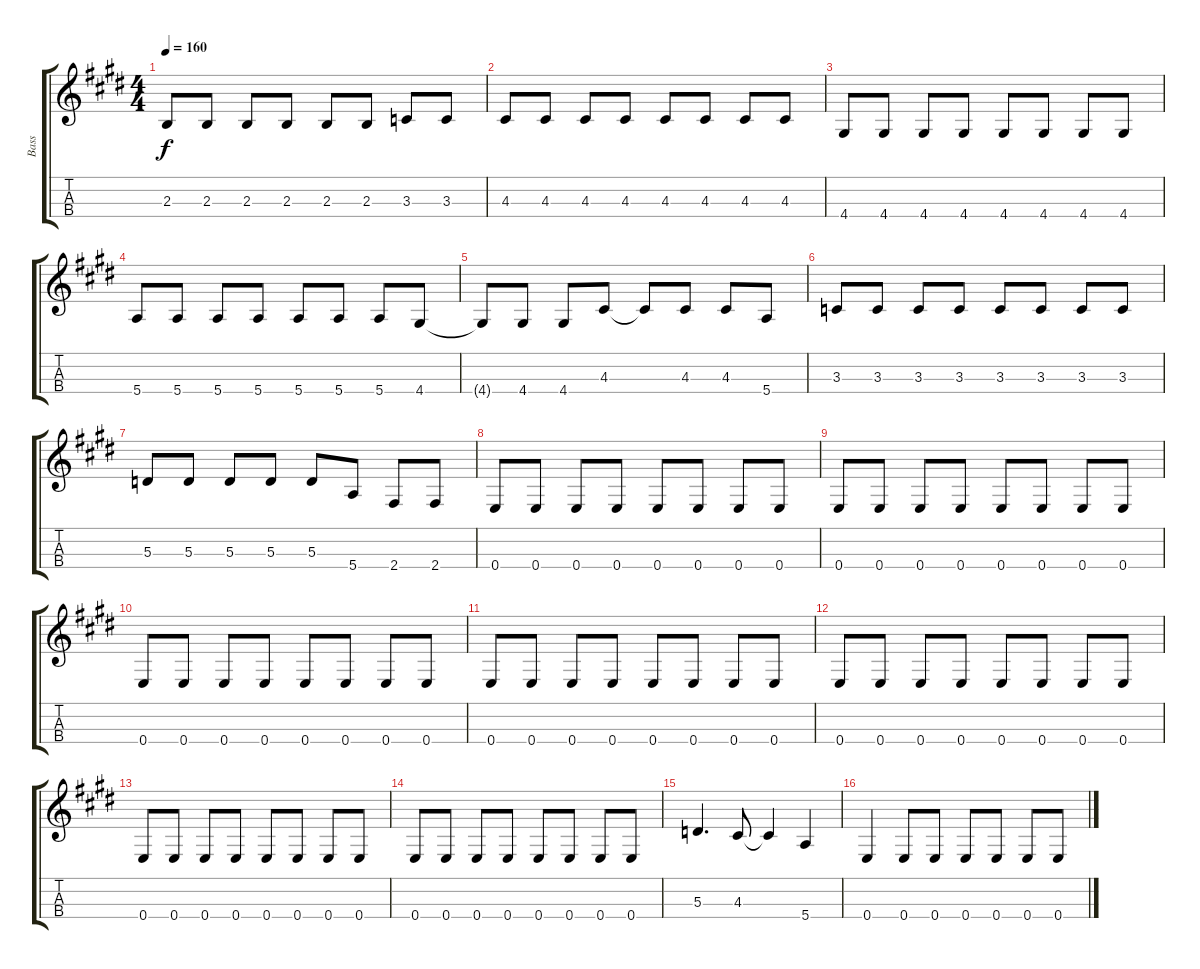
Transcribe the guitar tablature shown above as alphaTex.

\track ("Bass" "Bass") {instrument synthbass2}
\staff {score tabs}
\tuning (G3 D3 A2 E2) {hide}
\ts (4 4)
\tempo 160
\clef g2
\ks e
2.3.8{dy f} 2.3.8 2.3.8 2.3.8 2.3.8 2.3.8 3.3.8 3.3.8 |
4.3.8 4.3.8 4.3.8 4.3.8 4.3.8 4.3.8 4.3.8 4.3.8 |
4.4.8 4.4.8 4.4.8 4.4.8 4.4.8 4.4.8 4.4.8 4.4.8 |
5.4.8 5.4.8 5.4.8 5.4.8 5.4.8 5.4.8 5.4.8 4.4.8 |
4.4{t}.8 4.4.8 4.4.8 4.3.8 4.3{t}.8 4.3.8 4.3.8 5.4.8 |
3.3.8 3.3.8 3.3.8 3.3.8 3.3.8 3.3.8 3.3.8 3.3.8 |
5.3.8 5.3.8 5.3.8 5.3.8 5.3.8 5.4.8 2.4.8 2.4.8 |
0.4.8 0.4.8 0.4.8 0.4.8 0.4.8 0.4.8 0.4.8 0.4.8 |
0.4.8 0.4.8 0.4.8 0.4.8 0.4.8 0.4.8 0.4.8 0.4.8 |
0.4.8 0.4.8 0.4.8 0.4.8 0.4.8 0.4.8 0.4.8 0.4.8 |
0.4.8 0.4.8 0.4.8 0.4.8 0.4.8 0.4.8 0.4.8 0.4.8 |
0.4.8 0.4.8 0.4.8 0.4.8 0.4.8 0.4.8 0.4.8 0.4.8 |
0.4.8 0.4.8 0.4.8 0.4.8 0.4.8 0.4.8 0.4.8 0.4.8 |
0.4.8 0.4.8 0.4.8 0.4.8 0.4.8 0.4.8 0.4.8 0.4.8 |
5.3.4{d} 4.3.8 4.3{t}.4 5.4.4 |
0.4.4 0.4.8 0.4.8 0.4.8 0.4.8 0.4.8 0.4.8
